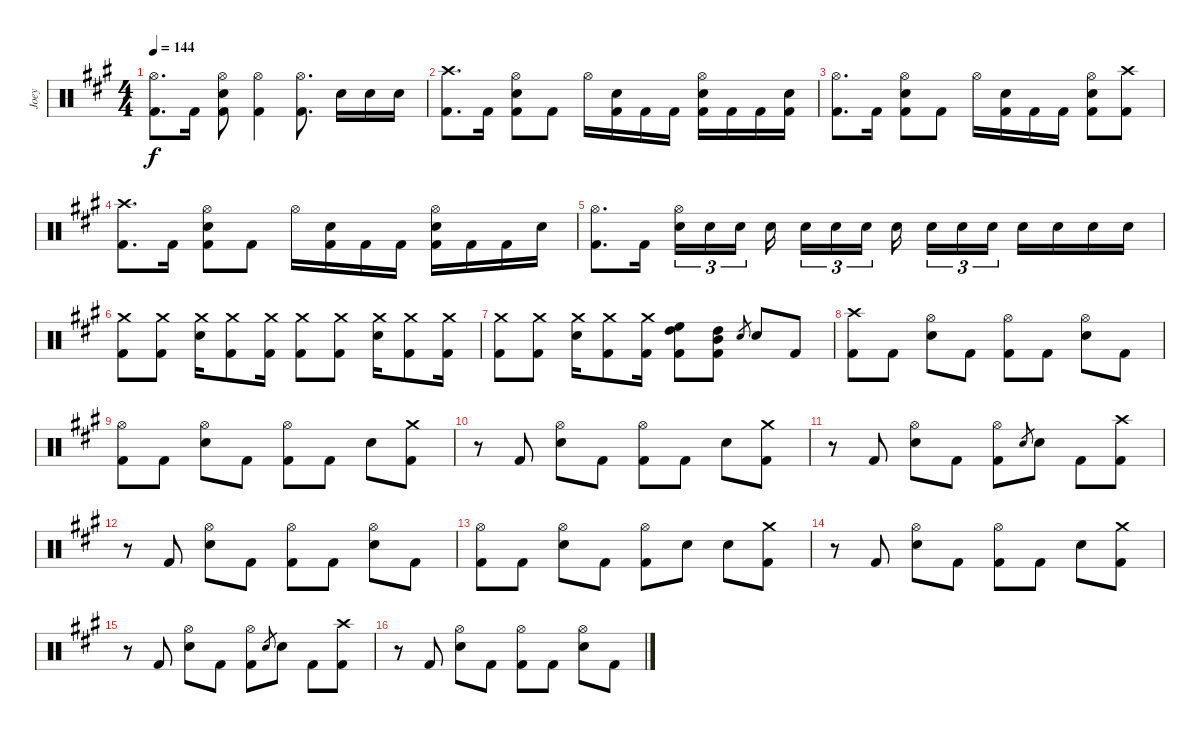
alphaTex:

\track ("Joey" "Joey") {instrument percussion}
\staff {score}
\articulation defaults
\ts (4 4)
\tempo 144
\clef neutral
\ks a
("Hi-Hat (open)" "Kick (hit) 2").8{d dy f} "Kick (hit) 2".16 ("Hi-Hat (open)" "Snare (hit) 2" "Kick (hit) 2").8 ("Hi-Hat (open)" "Kick (hit) 2").4 ("Hi-Hat (open)" "Kick (hit) 2").8{d} "Snare (hit) 2".16 "Snare (hit) 2".16 "Snare (hit) 2".16 |
("Crash high (hit)" "Kick (hit) 2").8{d} "Kick (hit) 2".16 ("Hi-Hat (open)" "Snare (hit) 2" "Kick (hit) 2").8 "Kick (hit) 2".8 "Hi-Hat (open)".16 ("Snare (hit) 2" "Kick (hit) 2").16 "Kick (hit) 2".16 "Kick (hit) 2".16 ("Hi-Hat (open)" "Snare (hit) 2" "Kick (hit) 2").16 "Kick (hit) 2".16 "Kick (hit) 2".16 ("Snare (hit) 2" "Kick (hit) 2").16 |
("Hi-Hat (open)" "Kick (hit) 2").8{d} "Kick (hit) 2".16 ("Hi-Hat (open)" "Snare (hit) 2" "Kick (hit) 2").8 "Kick (hit) 2".8 "Hi-Hat (open)".16 ("Snare (hit) 2" "Kick (hit) 2").16 "Kick (hit) 2".16 "Kick (hit) 2".16 ("Hi-Hat (open)" "Snare (hit) 2" "Kick (hit) 2").8 ("Crash high (hit)" "Kick (hit) 2").8 |
("Crash high (hit)" "Kick (hit) 2").8{d} "Kick (hit) 2".16 ("Hi-Hat (open)" "Snare (hit) 2" "Kick (hit) 2").8 "Kick (hit) 2".8 "Hi-Hat (open)".16 ("Snare (hit) 2" "Kick (hit) 2").16 "Kick (hit) 2".16 "Kick (hit) 2".16 ("Hi-Hat (open)" "Snare (hit) 2" "Kick (hit) 2").16 "Kick (hit) 2".16 "Kick (hit) 2".16 "Snare (hit) 2".16 |
("Hi-Hat (open)" "Kick (hit) 2").8{d} "Kick (hit) 2".16 ("Hi-Hat (open)" "Snare (hit) 2").16{tu (3 2)} "Snare (hit) 2".16{tu (3 2)} "Snare (hit) 2".16{tu (3 2)} "Snare (hit) 2".16 "Snare (hit) 2".16{tu (3 2)} "Snare (hit) 2".16{tu (3 2)} "Snare (hit) 2".16{tu (3 2)} "Snare (hit) 2".16 "Snare (hit) 2".16{tu (3 2)} "Snare (hit) 2".16{tu (3 2)} "Snare (hit) 2".16{tu (3 2)} "Snare (hit) 2".16 "Snare (hit) 2".16 "Snare (hit) 2".16 "Snare (hit) 2".16 |
("Crash medium (hit)" "Kick (hit) 2").8 ("Crash medium (hit)" "Kick (hit) 2").8 ("Crash medium (hit)" "Snare (hit) 2").16 ("Crash medium (hit)" "Kick (hit) 2").8 ("Crash medium (hit)" "Kick (hit) 2").16 ("Crash medium (hit)" "Kick (hit) 2").8 ("Crash medium (hit)" "Kick (hit) 2").8 ("Crash medium (hit)" "Snare (hit) 2").16 ("Crash medium (hit)" "Kick (hit) 2").8 ("Crash medium (hit)" "Kick (hit) 2").16 |
("Crash medium (hit)" "Kick (hit) 2").8 ("Crash medium (hit)" "Kick (hit) 2").8 ("Crash medium (hit)" "Snare (hit) 2").16 ("Crash medium (hit)" "Kick (hit) 2").8 ("Crash medium (hit)" "Kick (hit) 2").16 ("High Tom (hit)" "High Floor Tom (hit)" "Kick (hit) 2").8 ("Mid Tom (hit)" "High Tom (hit)" "Kick (hit) 2").8 "Snare (hit)".8{gr} "Snare (hit) 2".8 "Kick (hit) 2".8 |
("Crash high (hit)" "Kick (hit) 2").8 "Kick (hit) 2".8 ("Hi-Hat (open)" "Snare (hit) 2").8 "Kick (hit) 2".8 ("Hi-Hat (open)" "Kick (hit) 2").8 "Kick (hit) 2".8 ("Hi-Hat (open)" "Snare (hit) 2").8 "Kick (hit) 2".8 |
("Hi-Hat (open)" "Kick (hit) 2").8 "Kick (hit) 2".8 ("Hi-Hat (open)" "Snare (hit) 2").8 "Kick (hit) 2".8 ("Hi-Hat (open)" "Kick (hit) 2").8 "Kick (hit) 2".8 "Snare (hit) 2".8 ("Crash medium (hit)" "Kick (hit) 2").8 |
r.8 "Kick (hit) 2".8 ("Hi-Hat (open)" "Snare (hit) 2").8 "Kick (hit) 2".8 ("Hi-Hat (open)" "Kick (hit) 2").8 "Kick (hit) 2".8 "Snare (hit) 2".8 ("Crash medium (hit)" "Kick (hit) 2").8 |
r.8 "Kick (hit) 2".8 ("Hi-Hat (open)" "Snare (hit) 2").8 "Kick (hit) 2".8 ("Hi-Hat (open)" "Kick (hit) 2").8 "Snare (hit)".8{gr} "Snare (hit) 2".8 "Kick (hit) 2".8 ("Crash high (hit)" "Kick (hit) 2").8 |
r.8 "Kick (hit) 2".8 ("Hi-Hat (open)" "Snare (hit) 2").8 "Kick (hit) 2".8 ("Hi-Hat (open)" "Kick (hit) 2").8 "Kick (hit) 2".8 ("Hi-Hat (open)" "Snare (hit) 2").8 "Kick (hit) 2".8 |
("Hi-Hat (open)" "Kick (hit) 2").8 "Kick (hit) 2".8 ("Hi-Hat (open)" "Snare (hit) 2").8 "Kick (hit) 2".8 ("Hi-Hat (open)" "Kick (hit) 2").8 "Snare (hit) 2".8 "Snare (hit) 2".8 ("Crash medium (hit)" "Kick (hit) 2").8 |
r.8 "Kick (hit) 2".8 ("Hi-Hat (open)" "Snare (hit) 2").8 "Kick (hit) 2".8 ("Hi-Hat (open)" "Kick (hit) 2").8 "Kick (hit) 2".8 "Snare (hit) 2".8 ("Crash medium (hit)" "Kick (hit) 2").8 |
r.8 "Kick (hit) 2".8 ("Hi-Hat (open)" "Snare (hit) 2").8 "Kick (hit) 2".8 ("Hi-Hat (open)" "Kick (hit) 2").8 "Snare (hit)".8{gr} "Snare (hit) 2".8 "Kick (hit) 2".8 ("Crash high (hit)" "Kick (hit) 2").8 |
r.8 "Kick (hit) 2".8 ("Hi-Hat (open)" "Snare (hit) 2").8 "Kick (hit) 2".8 ("Hi-Hat (open)" "Kick (hit) 2").8 "Kick (hit) 2".8 ("Hi-Hat (open)" "Snare (hit) 2").8 "Kick (hit) 2".8
